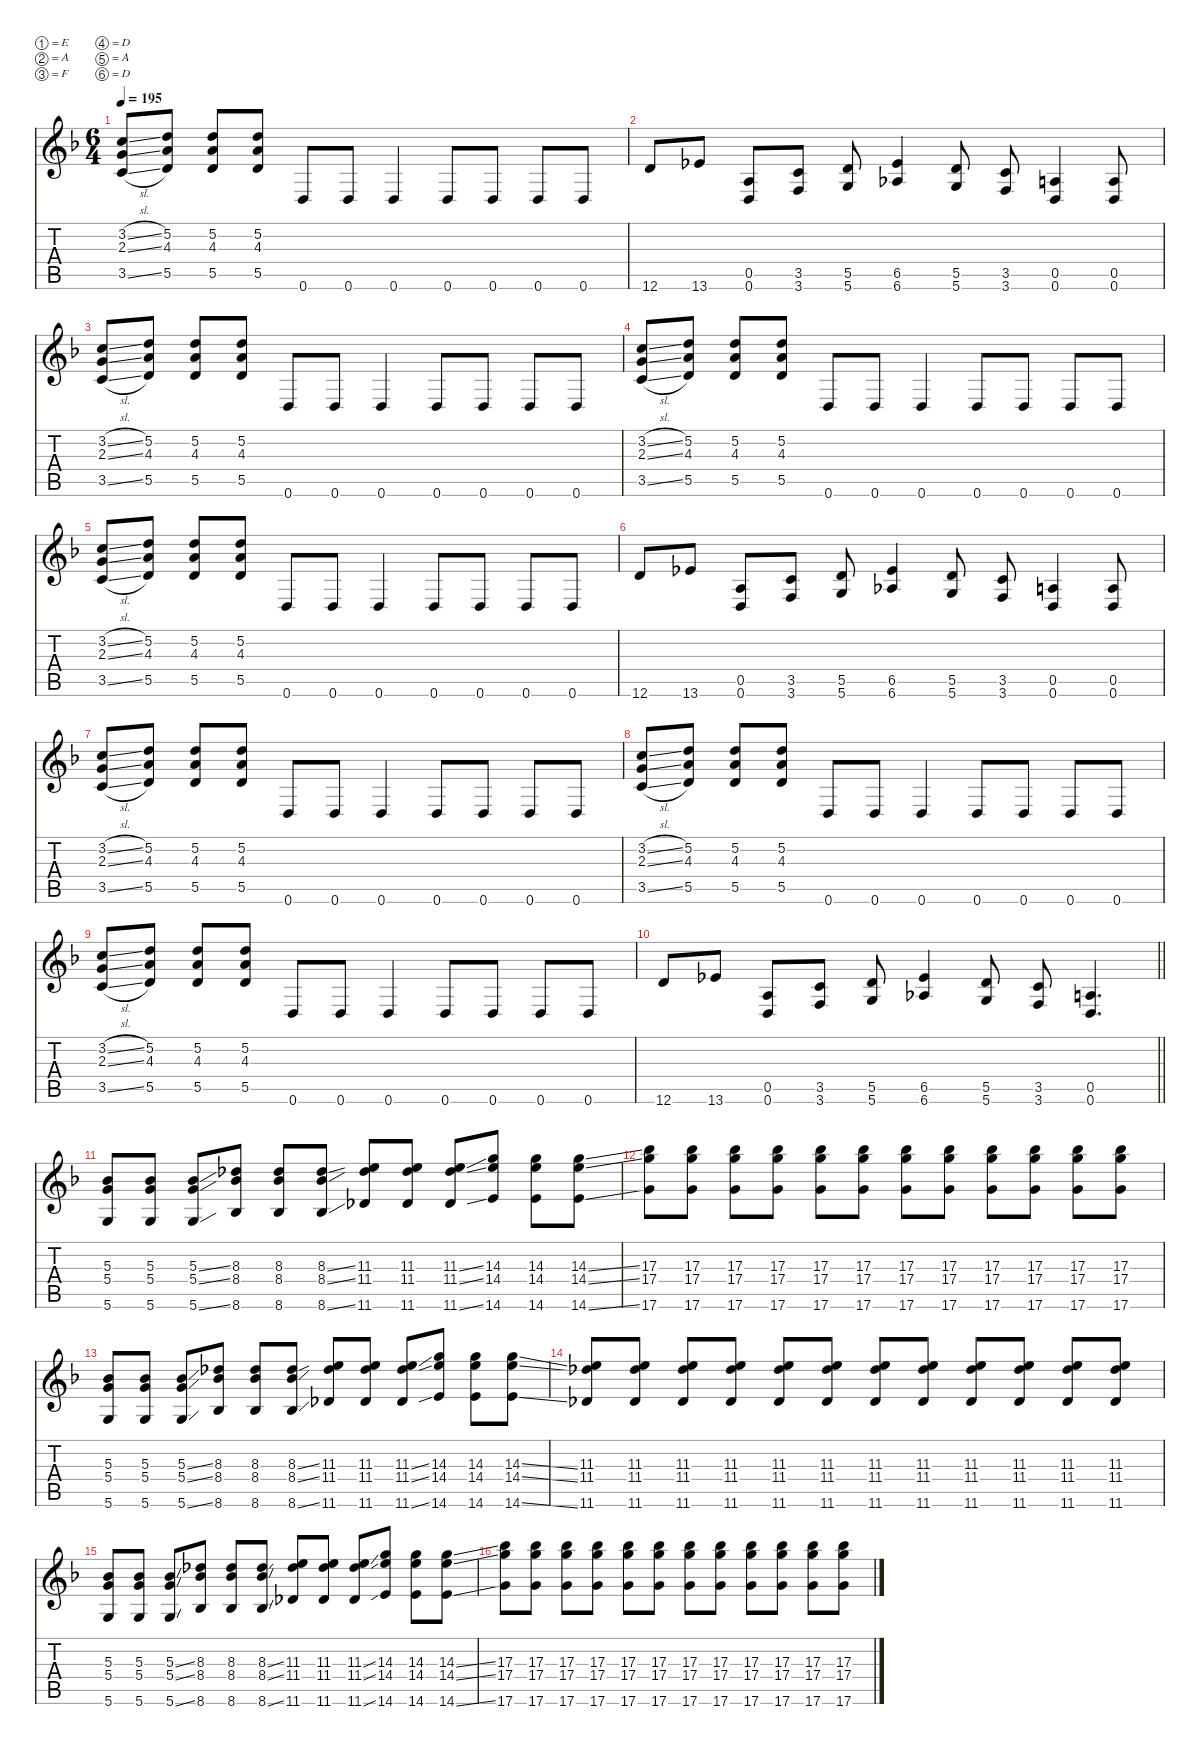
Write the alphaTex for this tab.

\defaultSystemsLayout 4
\hideDynamics
\bracketExtendMode nobrackets
\singleTrackTrackNamePolicy hidden
\multiTrackTrackNamePolicy hidden
\firstSystemTrackNameMode fullname
\firstSystemTrackNameOrientation horizontal
\otherSystemsTrackNameOrientation horizontal
\track ("Guitar 1" "dist.guit.") {defaultSystemsLayout 4 mute instrument distortionguitar}
\staff {score tabs}
\tuning (E4 A3 F3 D3 A2 D2)
\ts (6 4)
\tempo 195
\clef g2
\ks dminor
(3.2{sl acc forcenatural} 2.3{sl acc forcenatural} 3.5{sl acc forcenatural}).8{dy f beam Up} (5.2{acc forcenatural} 4.3{acc forcenatural} 5.5{acc forcenatural}).8{beam Up} (5.2{acc forcenatural} 4.3{acc forcenatural} 5.5{acc forcenatural}).8{beam Up} (5.2{acc forcenatural} 4.3{acc forcenatural} 5.5{acc forcenatural}).8{beam Up} 0.6{acc forcenatural}.8{beam Up} 0.6{acc forcenatural}.8{beam Up} 0.6{acc forcenatural}.4{beam Up} 0.6{acc forcenatural}.8{beam Up} 0.6{acc forcenatural}.8{beam Up} 0.6{acc forcenatural}.8{beam Up} 0.6{acc forcenatural}.8{beam Up} |
12.6{acc forcenatural}.8{beam Up} 13.6{acc b}.8{beam Up} (0.5{acc forcenatural} 0.6{acc forcenatural}).8{beam Up} (3.5{acc forcenatural} 3.6{acc forcenatural}).8{beam Up} (5.5{acc forcenatural} 5.6{acc forcenatural}).8{beam Up} (6.5{acc b} 6.6{acc b}).4{beam Up} (5.5{acc forcenatural} 5.6{acc forcenatural}).8{beam Up} (3.5{acc forcenatural} 3.6{acc forcenatural}).8{beam Up} (0.5{acc forcenatural} 0.6{acc forcenatural}).4{beam Up} (0.5{acc forcenatural} 0.6{acc forcenatural}).8{beam Up} |
(3.2{sl acc forcenatural} 2.3{sl acc forcenatural} 3.5{sl acc forcenatural}).8{beam Up} (5.2{acc forcenatural} 4.3{acc forcenatural} 5.5{acc forcenatural}).8{beam Up} (5.2{acc forcenatural} 4.3{acc forcenatural} 5.5{acc forcenatural}).8{beam Up} (5.2{acc forcenatural} 4.3{acc forcenatural} 5.5{acc forcenatural}).8{beam Up} 0.6{acc forcenatural}.8{beam Up} 0.6{acc forcenatural}.8{beam Up} 0.6{acc forcenatural}.4{beam Up} 0.6{acc forcenatural}.8{beam Up} 0.6{acc forcenatural}.8{beam Up} 0.6{acc forcenatural}.8{beam Up} 0.6{acc forcenatural}.8{beam Up} |
(3.2{sl acc forcenatural} 2.3{sl acc forcenatural} 3.5{sl acc forcenatural}).8{beam Up} (5.2{acc forcenatural} 4.3{acc forcenatural} 5.5{acc forcenatural}).8{beam Up} (5.2{acc forcenatural} 4.3{acc forcenatural} 5.5{acc forcenatural}).8{beam Up} (5.2{acc forcenatural} 4.3{acc forcenatural} 5.5{acc forcenatural}).8{beam Up} 0.6{acc forcenatural}.8{beam Up} 0.6{acc forcenatural}.8{beam Up} 0.6{acc forcenatural}.4{beam Up} 0.6{acc forcenatural}.8{beam Up} 0.6{acc forcenatural}.8{beam Up} 0.6{acc forcenatural}.8{beam Up} 0.6{acc forcenatural}.8{beam Up} |
(3.2{sl acc forcenatural} 2.3{sl acc forcenatural} 3.5{sl acc forcenatural}).8{beam Up} (5.2{acc forcenatural} 4.3{acc forcenatural} 5.5{acc forcenatural}).8{beam Up} (5.2{acc forcenatural} 4.3{acc forcenatural} 5.5{acc forcenatural}).8{beam Up} (5.2{acc forcenatural} 4.3{acc forcenatural} 5.5{acc forcenatural}).8{beam Up} 0.6{acc forcenatural}.8{beam Up} 0.6{acc forcenatural}.8{beam Up} 0.6{acc forcenatural}.4{beam Up} 0.6{acc forcenatural}.8{beam Up} 0.6{acc forcenatural}.8{beam Up} 0.6{acc forcenatural}.8{beam Up} 0.6{acc forcenatural}.8{beam Up} |
12.6{acc forcenatural}.8{beam Up} 13.6{acc b}.8{beam Up} (0.5{acc forcenatural} 0.6{acc forcenatural}).8{beam Up} (3.5{acc forcenatural} 3.6{acc forcenatural}).8{beam Up} (5.5{acc forcenatural} 5.6{acc forcenatural}).8{beam Up} (6.5{acc b} 6.6{acc b}).4{beam Up} (5.5{acc forcenatural} 5.6{acc forcenatural}).8{beam Up} (3.5{acc forcenatural} 3.6{acc forcenatural}).8{beam Up} (0.5{acc forcenatural} 0.6{acc forcenatural}).4{beam Up} (0.5{acc forcenatural} 0.6{acc forcenatural}).8{beam Up} |
(3.2{sl acc forcenatural} 2.3{sl acc forcenatural} 3.5{sl acc forcenatural}).8{beam Up} (5.2{acc forcenatural} 4.3{acc forcenatural} 5.5{acc forcenatural}).8{beam Up} (5.2{acc forcenatural} 4.3{acc forcenatural} 5.5{acc forcenatural}).8{beam Up} (5.2{acc forcenatural} 4.3{acc forcenatural} 5.5{acc forcenatural}).8{beam Up} 0.6{acc forcenatural}.8{beam Up} 0.6{acc forcenatural}.8{beam Up} 0.6{acc forcenatural}.4{beam Up} 0.6{acc forcenatural}.8{beam Up} 0.6{acc forcenatural}.8{beam Up} 0.6{acc forcenatural}.8{beam Up} 0.6{acc forcenatural}.8{beam Up} |
(3.2{sl acc forcenatural} 2.3{sl acc forcenatural} 3.5{sl acc forcenatural}).8{beam Up} (5.2{acc forcenatural} 4.3{acc forcenatural} 5.5{acc forcenatural}).8{beam Up} (5.2{acc forcenatural} 4.3{acc forcenatural} 5.5{acc forcenatural}).8{beam Up} (5.2{acc forcenatural} 4.3{acc forcenatural} 5.5{acc forcenatural}).8{beam Up} 0.6{acc forcenatural}.8{beam Up} 0.6{acc forcenatural}.8{beam Up} 0.6{acc forcenatural}.4{beam Up} 0.6{acc forcenatural}.8{beam Up} 0.6{acc forcenatural}.8{beam Up} 0.6{acc forcenatural}.8{beam Up} 0.6{acc forcenatural}.8{beam Up} |
(3.2{sl acc forcenatural} 2.3{sl acc forcenatural} 3.5{sl acc forcenatural}).8{beam Up} (5.2{acc forcenatural} 4.3{acc forcenatural} 5.5{acc forcenatural}).8{beam Up} (5.2{acc forcenatural} 4.3{acc forcenatural} 5.5{acc forcenatural}).8{beam Up} (5.2{acc forcenatural} 4.3{acc forcenatural} 5.5{acc forcenatural}).8{beam Up} 0.6{acc forcenatural}.8{beam Up} 0.6{acc forcenatural}.8{beam Up} 0.6{acc forcenatural}.4{beam Up} 0.6{acc forcenatural}.8{beam Up} 0.6{acc forcenatural}.8{beam Up} 0.6{acc forcenatural}.8{beam Up} 0.6{acc forcenatural}.8{beam Up} |
\barLineRight lightlight
12.6{acc forcenatural}.8{beam Up} 13.6{acc b}.8{beam Up} (0.5{acc forcenatural} 0.6{acc forcenatural}).8{beam Up} (3.5{acc forcenatural} 3.6{acc forcenatural}).8{beam Up} (5.5{acc forcenatural} 5.6{acc forcenatural}).8{beam Up} (6.5{acc b} 6.6{acc b}).4{beam Up} (5.5{acc forcenatural} 5.6{acc forcenatural}).8{beam Up} (3.5{acc forcenatural} 3.6{acc forcenatural}).8{beam Up} (0.5{acc forcenatural} 0.6{acc forcenatural}).4{d beam Up} |
(5.6{acc forcenatural} 5.4{acc forcenatural} 5.3{acc b}).8{beam Up} (5.6{acc forcenatural} 5.4{acc forcenatural} 5.3{acc b}).8{beam Up} (5.6{ss acc forcenatural} 5.4{ss acc forcenatural} 5.3{ss acc b}).8{beam Up} (8.6{acc b} 8.4{acc b} 8.3{acc b}).8{beam Up} (8.6{acc b} 8.4{acc b} 8.3{acc b}).8{beam Up} (8.6{ss acc b} 8.4{ss acc b} 8.3{ss acc b}).8{beam Up} (11.6{acc b} 11.4{acc b} 11.3{acc forcenatural}).8{beam Up} (11.6{acc b} 11.4{acc b} 11.3{acc forcenatural}).8{beam Up} (11.6{ss acc b} 11.4{ss acc b} 11.3{ss acc forcenatural}).8{beam Up} (14.6{acc forcenatural} 14.4{acc forcenatural} 14.3{acc forcenatural}).8{beam Down} (14.6{acc forcenatural} 14.4{acc forcenatural} 14.3{acc forcenatural}).8{beam Down} (14.6{ss acc forcenatural} 14.4{ss acc forcenatural} 14.3{ss acc forcenatural}).8{beam Down} |
(17.4{acc forcenatural} 17.6{acc forcenatural} 17.3{acc b}).8{beam Down} (17.4{acc forcenatural} 17.6{acc forcenatural} 17.3{acc b}).8{beam Down} (17.4{acc forcenatural} 17.6{acc forcenatural} 17.3{acc b}).8{beam Down} (17.4{acc forcenatural} 17.6{acc forcenatural} 17.3{acc b}).8{beam Down} (17.4{acc forcenatural} 17.6{acc forcenatural} 17.3{acc b}).8{beam Down} (17.4{acc forcenatural} 17.6{acc forcenatural} 17.3{acc b}).8{beam Down} (17.4{acc forcenatural} 17.6{acc forcenatural} 17.3{acc b}).8{beam Down} (17.4{acc forcenatural} 17.6{acc forcenatural} 17.3{acc b}).8{beam Down} (17.4{acc forcenatural} 17.6{acc forcenatural} 17.3{acc b}).8{beam Down} (17.4{acc forcenatural} 17.6{acc forcenatural} 17.3{acc b}).8{beam Down} (17.4{acc forcenatural} 17.6{acc forcenatural} 17.3{acc b}).8{beam Down} (17.4{acc forcenatural} 17.6{acc forcenatural} 17.3{acc b}).8{beam Down} |
(5.6{acc forcenatural} 5.4{acc forcenatural} 5.3{acc b}).8{beam Up} (5.6{acc forcenatural} 5.4{acc forcenatural} 5.3{acc b}).8{beam Up} (5.6{ss acc forcenatural} 5.4{ss acc forcenatural} 5.3{ss acc b}).8{beam Up} (8.6{acc b} 8.4{acc b} 8.3{acc b}).8{beam Up} (8.6{acc b} 8.4{acc b} 8.3{acc b}).8{beam Up} (8.6{ss acc b} 8.4{ss acc b} 8.3{ss acc b}).8{beam Up} (11.6{acc b} 11.4{acc b} 11.3{acc forcenatural}).8{beam Up} (11.6{acc b} 11.4{acc b} 11.3{acc forcenatural}).8{beam Up} (11.6{ss acc b} 11.4{ss acc b} 11.3{ss acc forcenatural}).8{beam Up} (14.6{acc forcenatural} 14.4{acc forcenatural} 14.3{acc forcenatural}).8{beam Down} (14.6{acc forcenatural} 14.4{acc forcenatural} 14.3{acc forcenatural}).8{beam Down} (14.6{ss acc forcenatural} 14.4{ss acc forcenatural} 14.3{ss acc forcenatural}).8{beam Down} |
(11.4{acc b} 11.6{acc b} 11.3{acc forcenatural}).8{beam Up} (11.4{acc b} 11.6{acc b} 11.3{acc forcenatural}).8{beam Up} (11.4{acc b} 11.6{acc b} 11.3{acc forcenatural}).8{beam Up} (11.4{acc b} 11.6{acc b} 11.3{acc forcenatural}).8{beam Up} (11.4{acc b} 11.6{acc b} 11.3{acc forcenatural}).8{beam Up} (11.4{acc b} 11.6{acc b} 11.3{acc forcenatural}).8{beam Up} (11.4{acc b} 11.6{acc b} 11.3{acc forcenatural}).8{beam Up} (11.4{acc b} 11.6{acc b} 11.3{acc forcenatural}).8{beam Up} (11.4{acc b} 11.6{acc b} 11.3{acc forcenatural}).8{beam Up} (11.4{acc b} 11.6{acc b} 11.3{acc forcenatural}).8{beam Up} (11.4{acc b} 11.6{acc b} 11.3{acc forcenatural}).8{beam Up} (11.4{acc b} 11.6{acc b} 11.3{acc forcenatural}).8{beam Up} |
(5.6{acc forcenatural} 5.4{acc forcenatural} 5.3{acc b}).8{beam Up} (5.6{acc forcenatural} 5.4{acc forcenatural} 5.3{acc b}).8{beam Up} (5.6{ss acc forcenatural} 5.4{ss acc forcenatural} 5.3{ss acc b}).8{beam Up} (8.6{acc b} 8.4{acc b} 8.3{acc b}).8{beam Up} (8.6{acc b} 8.4{acc b} 8.3{acc b}).8{beam Up} (8.6{ss acc b} 8.4{ss acc b} 8.3{ss acc b}).8{beam Up} (11.6{acc b} 11.4{acc b} 11.3{acc forcenatural}).8{beam Up} (11.6{acc b} 11.4{acc b} 11.3{acc forcenatural}).8{beam Up} (11.6{ss acc b} 11.4{ss acc b} 11.3{ss acc forcenatural}).8{beam Up} (14.6{acc forcenatural} 14.4{acc forcenatural} 14.3{acc forcenatural}).8{beam Down} (14.6{acc forcenatural} 14.4{acc forcenatural} 14.3{acc forcenatural}).8{beam Down} (14.6{ss acc forcenatural} 14.4{ss acc forcenatural} 14.3{ss acc forcenatural}).8{beam Down} |
(17.4{acc forcenatural} 17.6{acc forcenatural} 17.3{acc b}).8{beam Down} (17.4{acc forcenatural} 17.6{acc forcenatural} 17.3{acc b}).8{beam Down} (17.4{acc forcenatural} 17.6{acc forcenatural} 17.3{acc b}).8{beam Down} (17.4{acc forcenatural} 17.6{acc forcenatural} 17.3{acc b}).8{beam Down} (17.4{acc forcenatural} 17.6{acc forcenatural} 17.3{acc b}).8{beam Down} (17.4{acc forcenatural} 17.6{acc forcenatural} 17.3{acc b}).8{beam Down} (17.4{acc forcenatural} 17.6{acc forcenatural} 17.3{acc b}).8{beam Down} (17.4{acc forcenatural} 17.6{acc forcenatural} 17.3{acc b}).8{beam Down} (17.4{acc forcenatural} 17.6{acc forcenatural} 17.3{acc b}).8{beam Down} (17.4{acc forcenatural} 17.6{acc forcenatural} 17.3{acc b}).8{beam Down} (17.4{acc forcenatural} 17.6{acc forcenatural} 17.3{acc b}).8{beam Down} (17.4{acc forcenatural} 17.6{acc forcenatural} 17.3{acc b}).8{beam Down}
